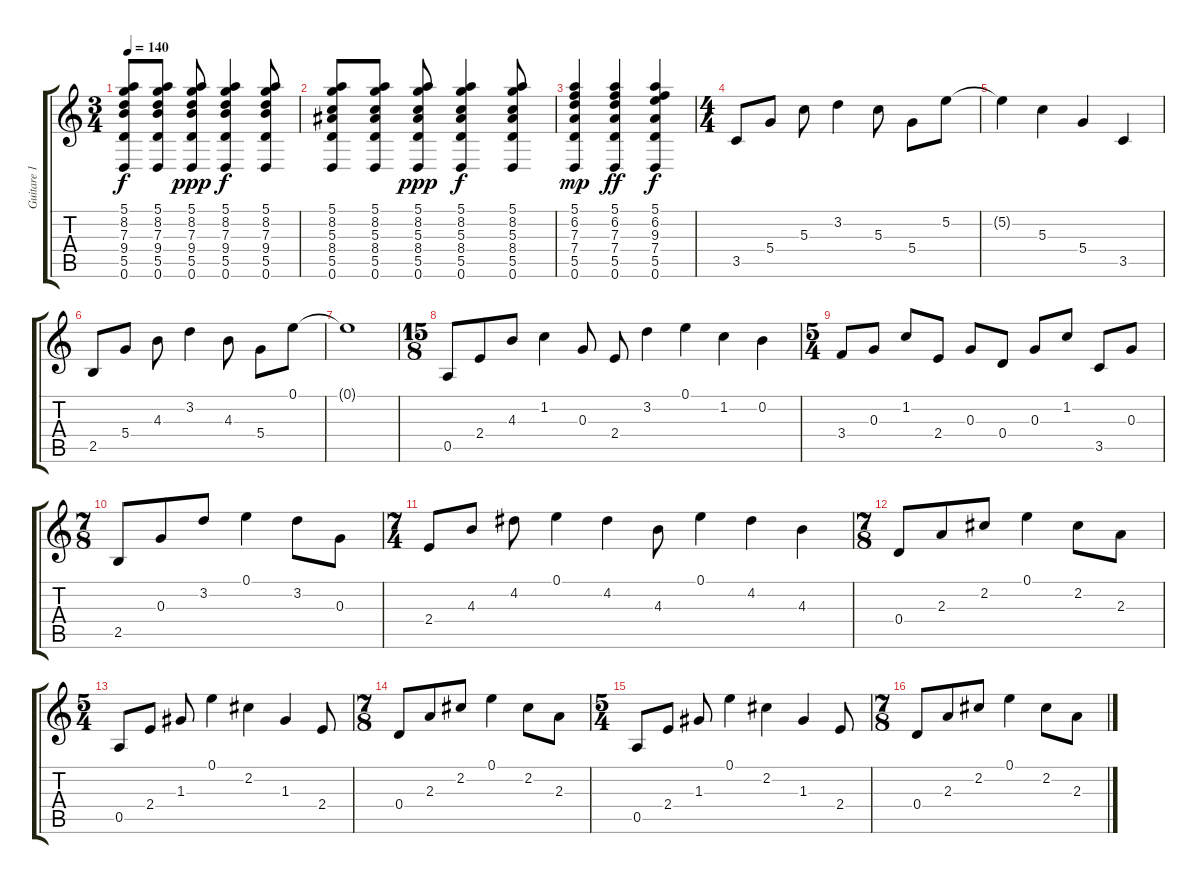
\track ("Guitare 1" "Guitare 1") {instrument acousticguitarsteel}
\staff {score tabs}
\tuning (E4 B3 G3 D3 A2 D2) {hide}
\ts (3 4)
\tempo 140
\clef g2
\ks c
(5.1 8.2 7.3 9.4 5.5 0.6).8{dy f} (5.1 8.2 7.3 9.4 5.5 0.6).8 (5.1 8.2 7.3 9.4 5.5 0.6).8{dy ppp} (5.1 8.2 7.3 9.4 5.5 0.6).4{dy f} (5.1 8.2 7.3 9.4 5.5 0.6).8 |
(5.1 8.2 5.3 8.4 5.5 0.6).8 (5.1 8.2 5.3 8.4 5.5 0.6).8 (5.1 8.2 5.3 8.4 5.5 0.6).8{dy ppp} (5.1 8.2 5.3 8.4 5.5 0.6).4{dy f} (5.1 8.2 5.3 8.4 5.5 0.6).8 |
(5.1 6.2 7.3 7.4 5.5 0.6).4{dy mp} (5.1 6.2 7.3 7.4 5.5 0.6).4{dy ff} (5.1 6.2 9.3 7.4 5.5 0.6).4{dy f} |
\ts (4 4)
3.5.8 5.4.8 5.3.8 3.2.4 5.3.8 5.4.8 5.2.8 |
5.2{t}.4 5.3.4 5.4.4 3.5.4 |
2.5.8 5.4.8 4.3.8 3.2.4 4.3.8 5.4.8 0.1.8 |
0.1{t}.1 |
\ts (15 8)
0.5.8 2.4.8 4.3.8 1.2.4 0.3.8 2.4.8 3.2.4 0.1.4 1.2.4 0.2.4 |
\ts (5 4)
3.4.8 0.3.8 1.2.8 2.4.8 0.3.8 0.4.8 0.3.8 1.2.8 3.5.8 0.3.8 |
\ts (7 8)
2.5.8 0.3.8 3.2.8 0.1.4 3.2.8 0.3.8 |
\ts (7 4)
2.4.8 4.3.8 4.2.8 0.1.4 4.2.4 4.3.8 0.1.4 4.2.4 4.3.4 |
\ts (7 8)
0.4.8 2.3.8 2.2.8 0.1.4 2.2.8 2.3.8 |
\ts (5 4)
0.5.8 2.4.8 1.3.8 0.1.4 2.2.4 1.3.4 2.4.8 |
\ts (7 8)
0.4.8 2.3.8 2.2.8 0.1.4 2.2.8 2.3.8 |
\ts (5 4)
0.5.8 2.4.8 1.3.8 0.1.4 2.2.4 1.3.4 2.4.8 |
\ts (7 8)
0.4.8 2.3.8 2.2.8 0.1.4 2.2.8 2.3.8
